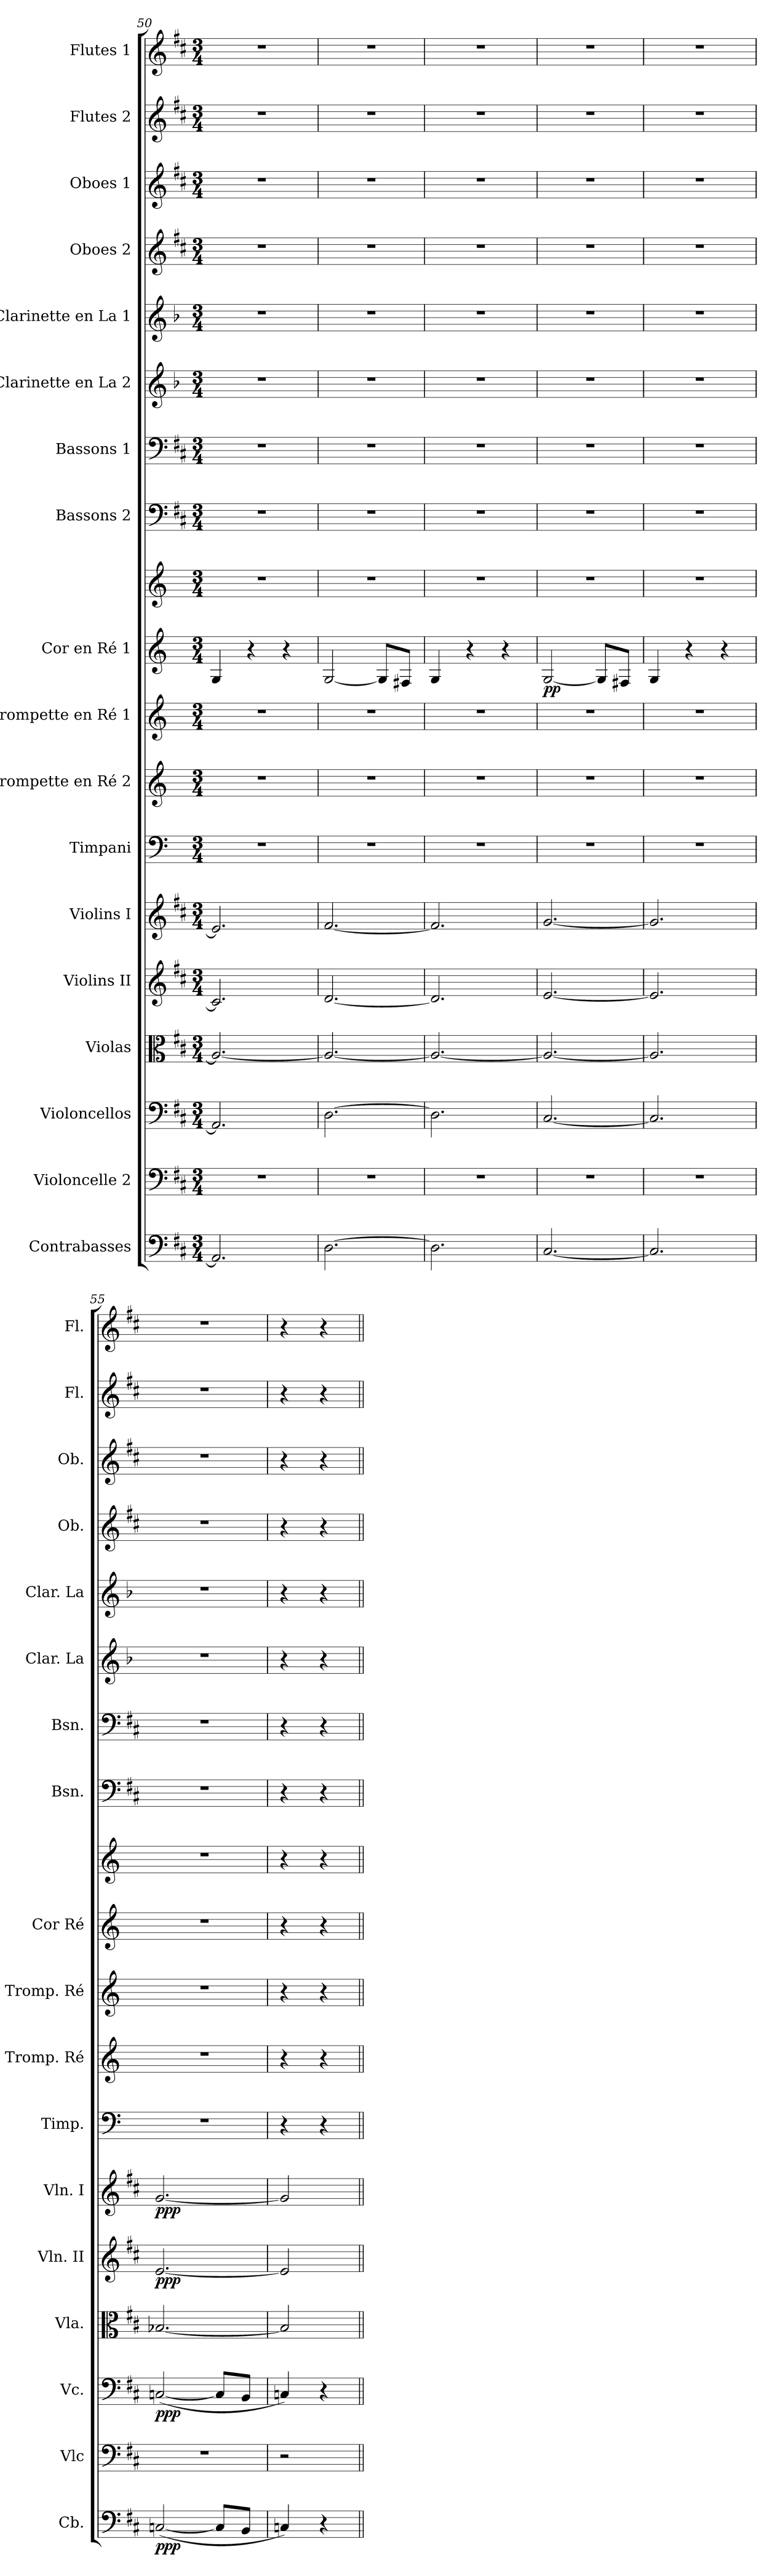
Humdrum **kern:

**kern	**dynam	**kern	**kern	**dynam	**kern	**kern	**dynam	**kern	**dynam	**kern	**kern	**kern	**kern	**kern	**dynam	**kern	**kern	**kern	**kern	**kern	**kern	**kern	**kern
*part18	*part18	*part17	*part16	*part16	*part15	*part14	*part14	*part13	*part13	*part12	*part11	*part10	*part9	*part9	*part9	*part8	*part7	*part6	*part5	*part4	*part3	*part2	*part1
*staff19	*staff19	*staff18	*staff17	*staff17	*staff16	*staff15	*staff15	*staff14	*staff14	*staff13	*staff12	*staff11	*staff10	*staff9	*staff9/10	*staff8	*staff7	*staff6	*staff5	*staff4	*staff3	*staff2	*staff1
*I"Contrabasses	*	*I"Violoncelle 2	*I"Violoncellos	*	*I"Violas	*I"Violins II	*	*I"Violins I	*	*I"Timpani	*I"Trompette en Ré 2	*I"Trompette en Ré 1	*I"Cor en Ré 1	*	*	*I"Bassons 2	*I"Bassons 1	*I"Clarinette en La 2	*I"Clarinette en La 1	*I"Oboes 2	*I"Oboes 1	*I"Flutes 2	*I"Flutes 1
*I'Cb.	*	*I'Vlc	*I'Vc.	*	*I'Vla.	*I'Vln. II	*	*I'Vln. I	*	*I'Timp.	*I'Tromp. Ré	*I'Tromp. Ré	*I'Cor Ré	*	*	*I'Bsn.	*I'Bsn.	*I'Clar. La	*I'Clar. La	*I'Ob.	*I'Ob.	*I'Fl.	*I'Fl.
*clefF4	*	*clefF4	*clefF4	*	*clefC3	*clefG2	*	*clefG2	*	*clefF4	*clefG2	*clefG2	*clefG2	*clefG2	*	*clefF4	*clefF4	*clefG2	*clefG2	*clefG2	*clefG2	*clefG2	*clefG2
*ITrd7c12	*	*	*	*	*	*	*	*	*	*	*ITrd-1c-2	*ITrd-1c-2	*ITrd6c10	*ITrd6c10	*	*	*	*ITrd2c3	*ITrd2c3	*	*	*	*
*k[f#c#]	*	*k[f#c#]	*k[f#c#]	*	*k[f#c#]	*k[f#c#]	*	*k[f#c#]	*	*k[]	*k[f#c#]	*k[f#c#]	*k[f#c#]	*k[f#c#]	*	*k[f#c#]	*k[f#c#]	*k[f#c#]	*k[f#c#]	*k[f#c#]	*k[f#c#]	*k[f#c#]	*k[f#c#]
*M3/4	*	*M3/4	*M3/4	*	*M3/4	*M3/4	*	*M3/4	*	*M3/4	*M3/4	*M3/4	*M3/4	*M3/4	*	*M3/4	*M3/4	*M3/4	*M3/4	*M3/4	*M3/4	*M3/4	*M3/4
=50	=50	=50	=50	=50	=50	=50	=50	=50	=50	=50	=50	=50	=50	=50	=50	=50	=50	=50	=50	=50	=50	=50	=50
2.AAA/]	.	2.r	2.AA/]	.	2.A/_	2.c#/]	.	2.e/]	.	2.r	2.r	2.r	4AA/	2.r	.	2.r	2.r	2.r	2.r	2.r	2.r	2.r	2.r
.	.	.	.	.	.	.	.	.	.	.	.	.	4r	.	.	.	.	.	.	.	.	.	.
.	.	.	.	.	.	.	.	.	.	.	.	.	4r	.	.	.	.	.	.	.	.	.	.
!!LO:PB:g=z
=51	=51	=51	=51	=51	=51	=51	=51	=51	=51	=51	=51	=51	=51	=51	=51	=51	=51	=51	=51	=51	=51	=51	=51
[2.DD\	.	2.r	[2.D\	.	2.A/_	[2.d/	.	[2.f#/	.	2.r	2.r	2.r	[2AA/	2.r	.	2.r	2.r	2.r	2.r	2.r	2.r	2.r	2.r
.	.	.	.	.	.	.	.	.	.	.	.	.	8AA/L]	.	.	.	.	.	.	.	.	.	.
.	.	.	.	.	.	.	.	.	.	.	.	.	8GG#X/J	.	.	.	.	.	.	.	.	.	.
=52	=52	=52	=52	=52	=52	=52	=52	=52	=52	=52	=52	=52	=52	=52	=52	=52	=52	=52	=52	=52	=52	=52	=52
2.DD\]	.	2.r	2.D\]	.	2.A/_	2.d/]	.	2.f#/]	.	2.r	2.r	2.r	4AA/	2.r	.	2.r	2.r	2.r	2.r	2.r	2.r	2.r	2.r
.	.	.	.	.	.	.	.	.	.	.	.	.	4r	.	.	.	.	.	.	.	.	.	.
.	.	.	.	.	.	.	.	.	.	.	.	.	4r	.	.	.	.	.	.	.	.	.	.
=53	=53	=53	=53	=53	=53	=53	=53	=53	=53	=53	=53	=53	=53	=53	=53	=53	=53	=53	=53	=53	=53	=53	=53
!	!	!	!	!	!	!	!	!	!	!	!	!	!	!	!LO:DY:b=2	!	!	!	!	!	!	!	!
[2.CC#/	.	2.r	[2.C#/	.	2.A/_	[2.e/	.	[2.g/	.	2.r	2.r	2.r	[2AA/	2.r	pp	2.r	2.r	2.r	2.r	2.r	2.r	2.r	2.r
.	.	.	.	.	.	.	.	.	.	.	.	.	8AA/L]	.	.	.	.	.	.	.	.	.	.
.	.	.	.	.	.	.	.	.	.	.	.	.	8GG#X/J	.	.	.	.	.	.	.	.	.	.
=54	=54	=54	=54	=54	=54	=54	=54	=54	=54	=54	=54	=54	=54	=54	=54	=54	=54	=54	=54	=54	=54	=54	=54
2.CC#/]	.	2.r	2.C#/]	.	2.A/]	2.e/]	.	2.g/]	.	2.r	2.r	2.r	4AA/	2.r	.	2.r	2.r	2.r	2.r	2.r	2.r	2.r	2.r
.	.	.	.	.	.	.	.	.	.	.	.	.	4r	.	.	.	.	.	.	.	.	.	.
.	.	.	.	.	.	.	.	.	.	.	.	.	4r	.	.	.	.	.	.	.	.	.	.
=55	=55	=55	=55	=55	=55	=55	=55	=55	=55	=55	=55	=55	=55	=55	=55	=55	=55	=55	=55	=55	=55	=55	=55
!	!LO:DY:b	!	!	!LO:DY:b	!	!	!LO:DY:b	!	!LO:DY:b	!	!	!	!	!	!	!	!	!	!	!	!	!	!
(<[2CCn/	ppp	2.r	(<[2Cn/	ppp	[2.B-X/	[2.e/	ppp	[2.g/	ppp	2.r	2.r	2.r	2.r	2.r	.	2.r	2.r	2.r	2.r	2.r	2.r	2.r	2.r
8CC/L]	.	.	8C/L]	.	.	.	.	.	.	.	.	.	.	.	.	.	.	.	.	.	.	.	.
8BBB/J	.	.	8BB/J	.	.	.	.	.	.	.	.	.	.	.	.	.	.	.	.	.	.	.	.
=56	=56	=56	=56	=56	=56	=56	=56	=56	=56	=56	=56	=56	=56	=56	=56	=56	=56	=56	=56	=56	=56	=56	=56
4CCn/)	.	2r	4Cn/)	.	2B-/]	2e/]	.	2g/]	.	4r	4r	4r	4r	4r	.	4r	4r	4r	4r	4r	4r	4r	4r
4r	.	.	4r	.	.	.	.	.	.	4r	4r	4r	4r	4r	.	4r	4r	4r	4r	4r	4r	4r	4r
=||	=||	=||	=||	=||	=||	=||	=||	=||	=||	=||	=||	=||	=||	=||	=||	=||	=||	=||	=||	=||	=||	=||	=||
*-	*-	*-	*-	*-	*-	*-	*-	*-	*-	*-	*-	*-	*-	*-	*-	*-	*-	*-	*-	*-	*-	*-	*-
